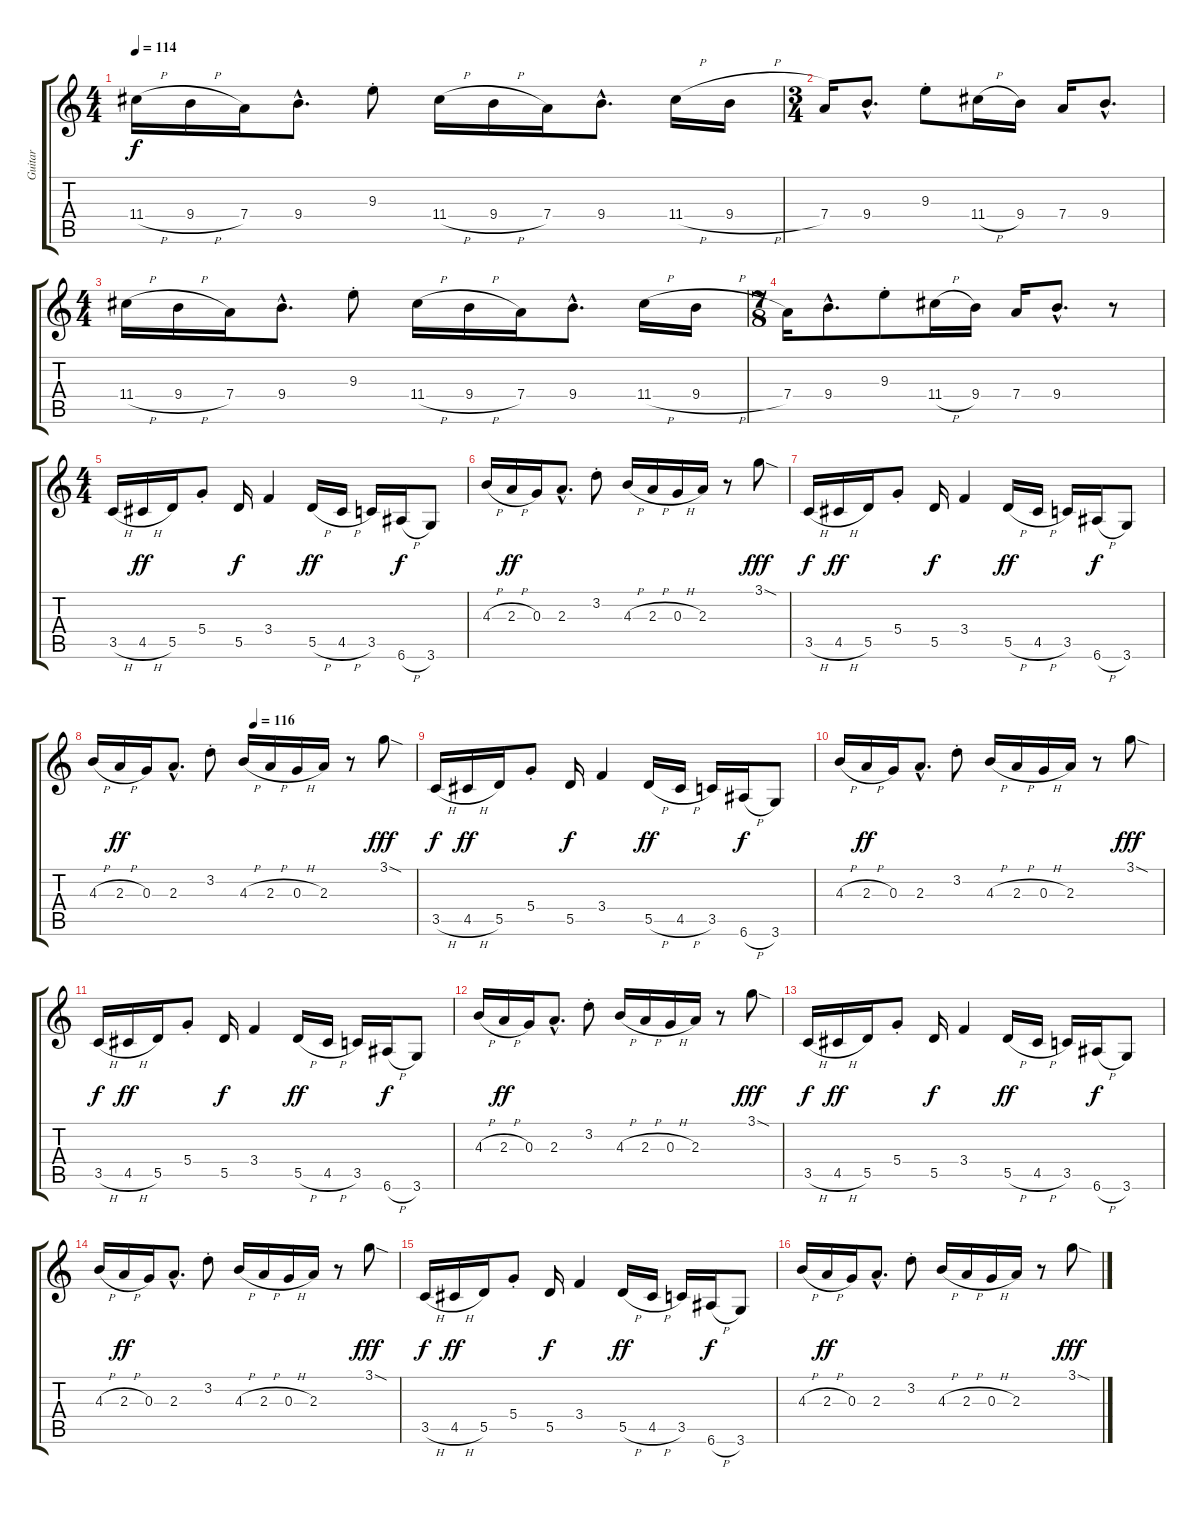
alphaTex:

\track ("Guitar" "Guitar") {instrument overdrivenguitar}
\staff {score tabs}
\tuning (E4 B3 G3 D3 A2 E2) {hide}
\ts (4 4)
\tempo 114
\clef g2
\ks c
11.4{h}.16{dy f} 9.4{h}.16 7.4.16 9.4{hac}.8{d} 9.3{st}.8 11.4{h}.16 9.4{h}.16 7.4.16 9.4{hac}.8{d} 11.4{h}.16 9.4{h}.16 |
\ts (3 4)
7.4.16 9.4{hac}.8{d} 9.3{st}.8 11.4{h}.16 9.4.16 7.4.16 9.4{hac}.8{d} |
\ts (4 4)
11.4{h}.16 9.4{h}.16 7.4.16 9.4{hac}.8{d} 9.3{st}.8 11.4{h}.16 9.4{h}.16 7.4.16 9.4{hac}.8{d} 11.4{h}.16 9.4{h}.16 |
\ts (7 8)
7.4.16 9.4{hac}.8{d} 9.3{st}.8 11.4{h}.16 9.4.16 7.4.16 9.4{hac}.8{d} r.8 |
\ts (4 4)
3.5{h}.16 4.5{h}.16{dy ff} 5.5.16 5.4{st}.8 5.5.16{dy f} 3.4.4 5.5{h}.16{dy ff} 4.5{h}.16 3.5.16 6.6{h}.16{dy f} 3.6.8 |
4.3{h}.16 2.3{h}.16{dy ff} 0.3.16 2.3{hac}.8{d} 3.2{st}.8 4.3{h}.16 2.3{h}.16 0.3{h}.16 2.3.16 r.8 3.1{sod}.8{dy fff} |
3.5{h}.16{dy f} 4.5{h}.16{dy ff} 5.5.16 5.4{st}.8 5.5.16{dy f} 3.4.4 5.5{h}.16{dy ff} 4.5{h}.16 3.5.16 6.6{h}.16{dy f} 3.6.8 |
\tempo (116 0.5)
4.3{h}.16 2.3{h}.16{dy ff} 0.3.16 2.3{hac}.8{d} 3.2{st}.8 4.3{h}.16 2.3{h}.16 0.3{h}.16 2.3.16 r.8 3.1{sod}.8{dy fff} |
3.5{h}.16{dy f} 4.5{h}.16{dy ff} 5.5.16 5.4{st}.8 5.5.16{dy f} 3.4.4 5.5{h}.16{dy ff} 4.5{h}.16 3.5.16 6.6{h}.16{dy f} 3.6.8 |
4.3{h}.16 2.3{h}.16{dy ff} 0.3.16 2.3{hac}.8{d} 3.2{st}.8 4.3{h}.16 2.3{h}.16 0.3{h}.16 2.3.16 r.8 3.1{sod}.8{dy fff} |
3.5{h}.16{dy f} 4.5{h}.16{dy ff} 5.5.16 5.4{st}.8 5.5.16{dy f} 3.4.4 5.5{h}.16{dy ff} 4.5{h}.16 3.5.16 6.6{h}.16{dy f} 3.6.8 |
4.3{h}.16 2.3{h}.16{dy ff} 0.3.16 2.3{hac}.8{d} 3.2{st}.8 4.3{h}.16 2.3{h}.16 0.3{h}.16 2.3.16 r.8 3.1{sod}.8{dy fff} |
3.5{h}.16{dy f} 4.5{h}.16{dy ff} 5.5.16 5.4{st}.8 5.5.16{dy f} 3.4.4 5.5{h}.16{dy ff} 4.5{h}.16 3.5.16 6.6{h}.16{dy f} 3.6.8 |
4.3{h}.16 2.3{h}.16{dy ff} 0.3.16 2.3{hac}.8{d} 3.2{st}.8 4.3{h}.16 2.3{h}.16 0.3{h}.16 2.3.16 r.8 3.1{sod}.8{dy fff} |
3.5{h}.16{dy f} 4.5{h}.16{dy ff} 5.5.16 5.4{st}.8 5.5.16{dy f} 3.4.4 5.5{h}.16{dy ff} 4.5{h}.16 3.5.16 6.6{h}.16{dy f} 3.6.8 |
4.3{h}.16 2.3{h}.16{dy ff} 0.3.16 2.3{hac}.8{d} 3.2{st}.8 4.3{h}.16 2.3{h}.16 0.3{h}.16 2.3.16 r.8 3.1{sod}.8{dy fff}
